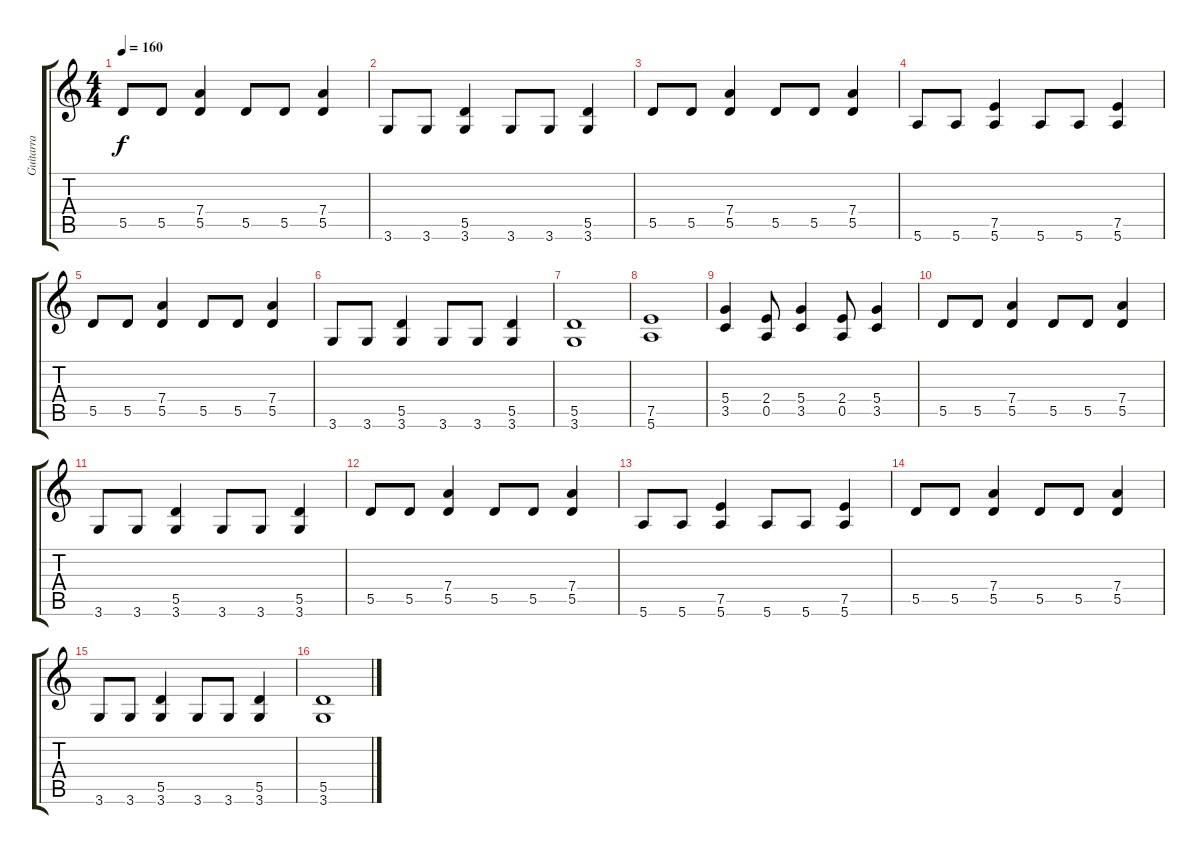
\track ("Guitarra" "Guitarra") {instrument overdrivenguitar}
\staff {score tabs}
\tuning (E4 B3 G3 D3 A2 E2) {hide}
\ts (4 4)
\tempo 160
\clef g2
\ks c
5.5.8{dy f} 5.5.8 (7.4 5.5).4 5.5.8 5.5.8 (7.4 5.5).4 |
3.6.8 3.6.8 (5.5 3.6).4 3.6.8 3.6.8 (5.5 3.6).4 |
5.5.8 5.5.8 (7.4 5.5).4 5.5.8 5.5.8 (7.4 5.5).4 |
5.6.8 5.6.8 (7.5 5.6).4 5.6.8 5.6.8 (7.5 5.6).4 |
5.5.8 5.5.8 (7.4 5.5).4 5.5.8 5.5.8 (7.4 5.5).4 |
3.6.8 3.6.8 (5.5 3.6).4 3.6.8 3.6.8 (5.5 3.6).4 |
(5.5 3.6).1 |
(7.5 5.6).1 |
(5.4 3.5).4 (2.4 0.5).8 (5.4 3.5).4 (2.4 0.5).8 (5.4 3.5).4 |
5.5.8 5.5.8 (7.4 5.5).4 5.5.8 5.5.8 (7.4 5.5).4 |
3.6.8 3.6.8 (5.5 3.6).4 3.6.8 3.6.8 (5.5 3.6).4 |
5.5.8 5.5.8 (7.4 5.5).4 5.5.8 5.5.8 (7.4 5.5).4 |
5.6.8 5.6.8 (7.5 5.6).4 5.6.8 5.6.8 (7.5 5.6).4 |
5.5.8 5.5.8 (7.4 5.5).4 5.5.8 5.5.8 (7.4 5.5).4 |
3.6.8 3.6.8 (5.5 3.6).4 3.6.8 3.6.8 (5.5 3.6).4 |
(5.5 3.6).1
